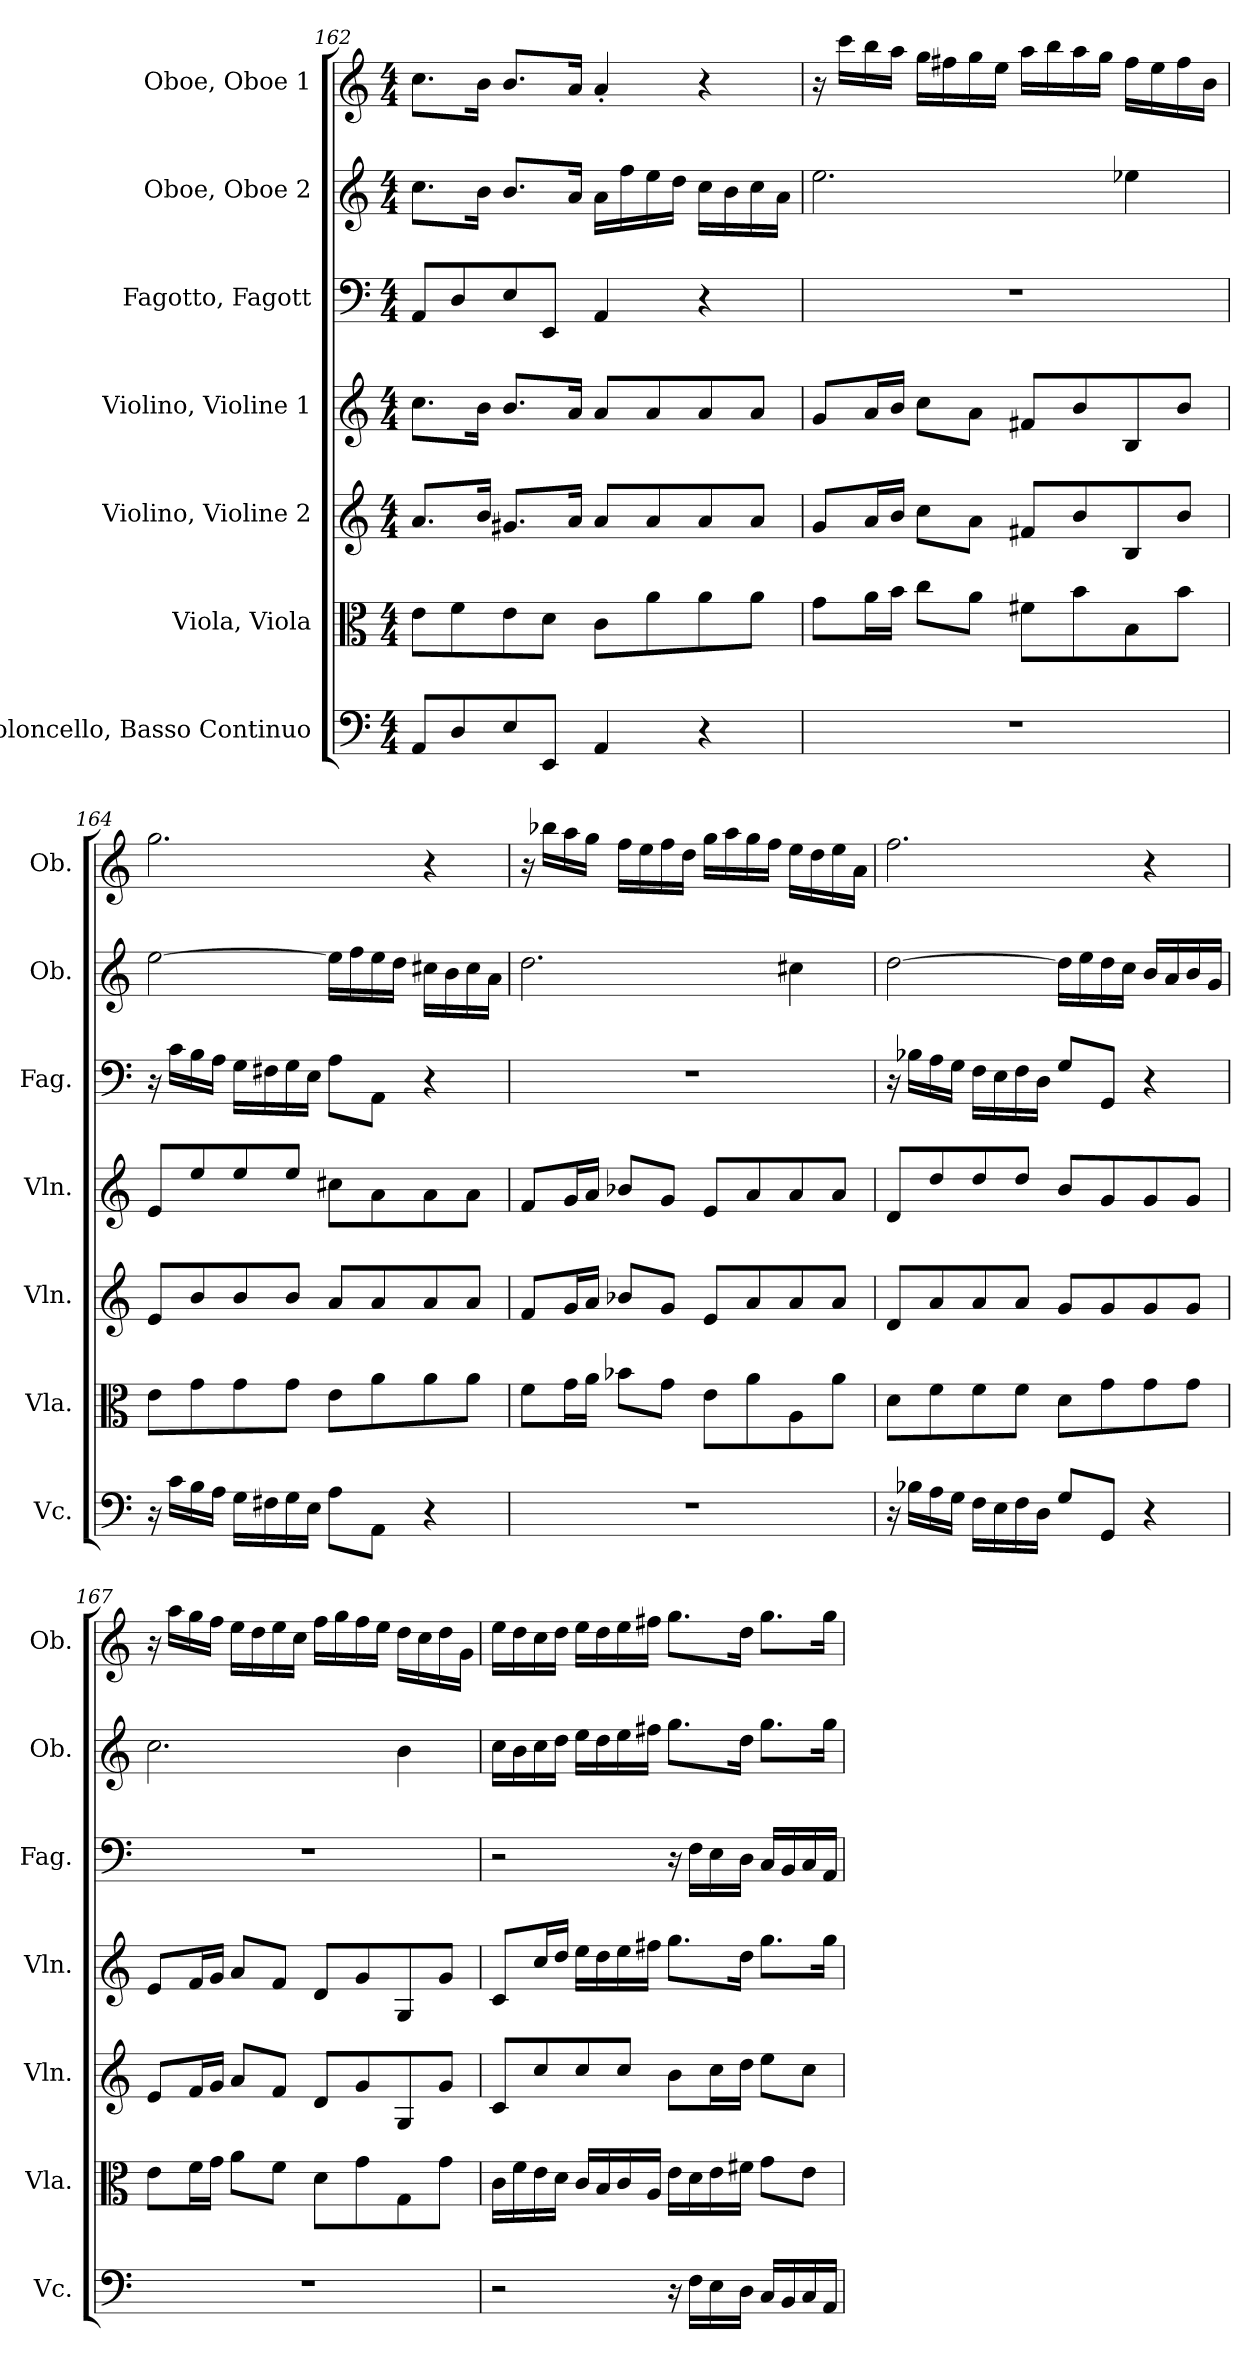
**kern	**kern	**kern	**kern	**kern	**kern	**kern
*part7	*part6	*part5	*part4	*part3	*part2	*part1
*staff7	*staff6	*staff5	*staff4	*staff3	*staff2	*staff1
*I"Violoncello, Basso Continuo	*I"Viola, Viola	*I"Violino, Violine 2	*I"Violino, Violine 1	*I"Fagotto, Fagott	*I"Oboe, Oboe 2	*I"Oboe, Oboe 1
*I'Vc.	*I'Vla.	*I'Vln.	*I'Vln.	*I'Fag.	*I'Ob.	*I'Ob.
!!LO:PB:g=z
*clefF4	*clefC3	*clefG2	*clefG2	*clefF4	*clefG2	*clefG2
*k[]	*k[]	*k[]	*k[]	*k[]	*k[]	*k[]
*M4/4	*M4/4	*M4/4	*M4/4	*M4/4	*M4/4	*M4/4
=162	=162	=162	=162	=162	=162	=162
8AA/L	8e\L	8.a/L	8.cc\L	8AA/L	8.cc\L	8.cc\L
8D/	8f\	.	.	8D/	.	.
.	.	16b/Jk	16b\Jk	.	16b\Jk	16b\Jk
8E/	8e\	8.g#X/L	8.b/L	8E/	8.b/L	8.b/L
8EE/J	8d\J	.	.	8EE/J	.	.
.	.	16a/Jk	16a/Jk	.	16a/Jk	16a/Jk
4AA/	8c\L	8a/L	8a/L	4AA/	16a\LL	4a'/
.	.	.	.	.	16ff\	.
.	8a\	8a/	8a/	.	16ee\	.
.	.	.	.	.	16dd\JJ	.
4r	8a\	8a/	8a/	4r	16cc\LL	4r
.	.	.	.	.	16b\	.
.	8a\J	8a/J	8a/J	.	16cc\	.
.	.	.	.	.	16a\JJ	.
=163	=163	=163	=163	=163	=163	=163
1r	8g\L	8g/L	8g/L	1r	2.ee\	16r
.	.	.	.	.	.	16ccc\LL
.	16a\L	16a/L	16a/L	.	.	16bb\
.	16b\JJ	16b/JJ	16b/JJ	.	.	16aa\JJ
.	8cc\L	8cc\L	8cc\L	.	.	16gg\LL
.	.	.	.	.	.	16ff#X\
.	8a\J	8a\J	8a\J	.	.	16gg\
.	.	.	.	.	.	16ee\JJ
.	8f#X\L	8f#X/L	8f#X/L	.	.	16aa\LL
.	.	.	.	.	.	16bb\
.	8b\	8b/	8b/	.	.	16aa\
.	.	.	.	.	.	16gg\JJ
.	8B\	8B/	8B/	.	4ee-X\	16ff#\LL
.	.	.	.	.	.	16ee\
.	8b\J	8b/J	8b/J	.	.	16ff#\
.	.	.	.	.	.	16b\JJ
!!LO:PB:g=z
=164	=164	=164	=164	=164	=164	=164
16r	8e\L	8e/L	8e/L	16r	[2ee\	2.gg\
16c\LL	.	.	.	16c\LL	.	.
16B\	8g\	8b/	8ee/	16B\	.	.
16A\JJ	.	.	.	16A\JJ	.	.
16G\LL	8g\	8b/	8ee/	16G\LL	.	.
16F#X\	.	.	.	16F#X\	.	.
16G\	8g\J	8b/J	8ee/J	16G\	.	.
16E\JJ	.	.	.	16E\JJ	.	.
8A\L	8e\L	8a/L	8cc#X\L	8A\L	16ee\LL]	.
.	.	.	.	.	16ff\	.
8AA\J	8a\	8a/	8a\	8AA\J	16ee\	.
.	.	.	.	.	16dd\JJ	.
4r	8a\	8a/	8a\	4r	16cc#X\LL	4r
.	.	.	.	.	16b\	.
.	8a\J	8a/J	8a\J	.	16cc#\	.
.	.	.	.	.	16a\JJ	.
=165	=165	=165	=165	=165	=165	=165
1r	8f\L	8f/L	8f/L	1r	2.dd\	16r
.	.	.	.	.	.	16bb-X\LL
.	16g\L	16g/L	16g/L	.	.	16aa\
.	16a\JJ	16a/JJ	16a/JJ	.	.	16gg\JJ
.	8b-X\L	8b-X/L	8b-X/L	.	.	16ff\LL
.	.	.	.	.	.	16ee\
.	8g\J	8g/J	8g/J	.	.	16ff\
.	.	.	.	.	.	16dd\JJ
.	8e\L	8e/L	8e/L	.	.	16gg\LL
.	.	.	.	.	.	16aa\
.	8a\	8a/	8a/	.	.	16gg\
.	.	.	.	.	.	16ff\JJ
.	8A\	8a/	8a/	.	4cc#X\	16ee\LL
.	.	.	.	.	.	16dd\
.	8a\J	8a/J	8a/J	.	.	16ee\
.	.	.	.	.	.	16a\JJ
!!LO:PB:g=z
=166	=166	=166	=166	=166	=166	=166
16r	8d\L	8d/L	8d/L	16r	[2dd\	2.ff\
16B-X\LL	.	.	.	16B-X\LL	.	.
16A\	8f\	8a/	8dd/	16A\	.	.
16G\JJ	.	.	.	16G\JJ	.	.
16F\LL	8f\	8a/	8dd/	16F\LL	.	.
16E\	.	.	.	16E\	.	.
16F\	8f\J	8a/J	8dd/J	16F\	.	.
16D\JJ	.	.	.	16D\JJ	.	.
8G/L	8d\L	8g/L	8b/L	8G/L	16dd\LL]	.
.	.	.	.	.	16ee\	.
8GG/J	8g\	8g/	8g/	8GG/J	16dd\	.
.	.	.	.	.	16cc\JJ	.
4r	8g\	8g/	8g/	4r	16b/LL	4r
.	.	.	.	.	16a/	.
.	8g\J	8g/J	8g/J	.	16b/	.
.	.	.	.	.	16g/JJ	.
=167	=167	=167	=167	=167	=167	=167
1r	8e\L	8e/L	8e/L	1r	2.cc\	16r
.	.	.	.	.	.	16aa\LL
.	16f\L	16f/L	16f/L	.	.	16gg\
.	16g\JJ	16g/JJ	16g/JJ	.	.	16ff\JJ
.	8a\L	8a/L	8a/L	.	.	16ee\LL
.	.	.	.	.	.	16dd\
.	8f\J	8f/J	8f/J	.	.	16ee\
.	.	.	.	.	.	16cc\JJ
.	8d\L	8d/L	8d/L	.	.	16ff\LL
.	.	.	.	.	.	16gg\
.	8g\	8g/	8g/	.	.	16ff\
.	.	.	.	.	.	16ee\JJ
.	8G\	8G/	8G/	.	4b\	16dd\LL
.	.	.	.	.	.	16cc\
.	8g\J	8g/J	8g/J	.	.	16dd\
.	.	.	.	.	.	16g\JJ
!!LO:PB:g=z
=168	=168	=168	=168	=168	=168	=168
2r	16c\LL	8c/L	8c/L	2r	16cc\LL	16ee\LL
.	16f\	.	.	.	16b\	16dd\
.	16e\	8cc/	16cc/L	.	16cc\	16cc\
.	16d\JJ	.	16dd/JJ	.	16dd\JJ	16dd\JJ
.	16c/LL	8cc/	16ee\LL	.	16ee\LL	16ee\LL
.	16B/	.	16dd\	.	16dd\	16dd\
.	16c/	8cc/J	16ee\	.	16ee\	16ee\
.	16A/JJ	.	16ff#X\JJ	.	16ff#X\JJ	16ff#X\JJ
16r	16e\LL	8b\L	8.gg\L	16r	8.gg\L	8.gg\L
16F\LL	16d\	.	.	16F\LL	.	.
16E\	16e\	16cc\L	.	16E\	.	.
16D\JJ	16f#X\JJ	16dd\JJ	16dd\Jk	16D\JJ	16dd\Jk	16dd\Jk
16C/LL	8g\L	8ee\L	8.gg\L	16C/LL	8.gg\L	8.gg\L
16BB/	.	.	.	16BB/	.	.
16C/	8e\J	8cc\J	.	16C/	.	.
16AA/JJ	.	.	16gg\Jk	16AA/JJ	16gg\Jk	16gg\Jk
=	=	=	=	=	=	=
*-	*-	*-	*-	*-	*-	*-
